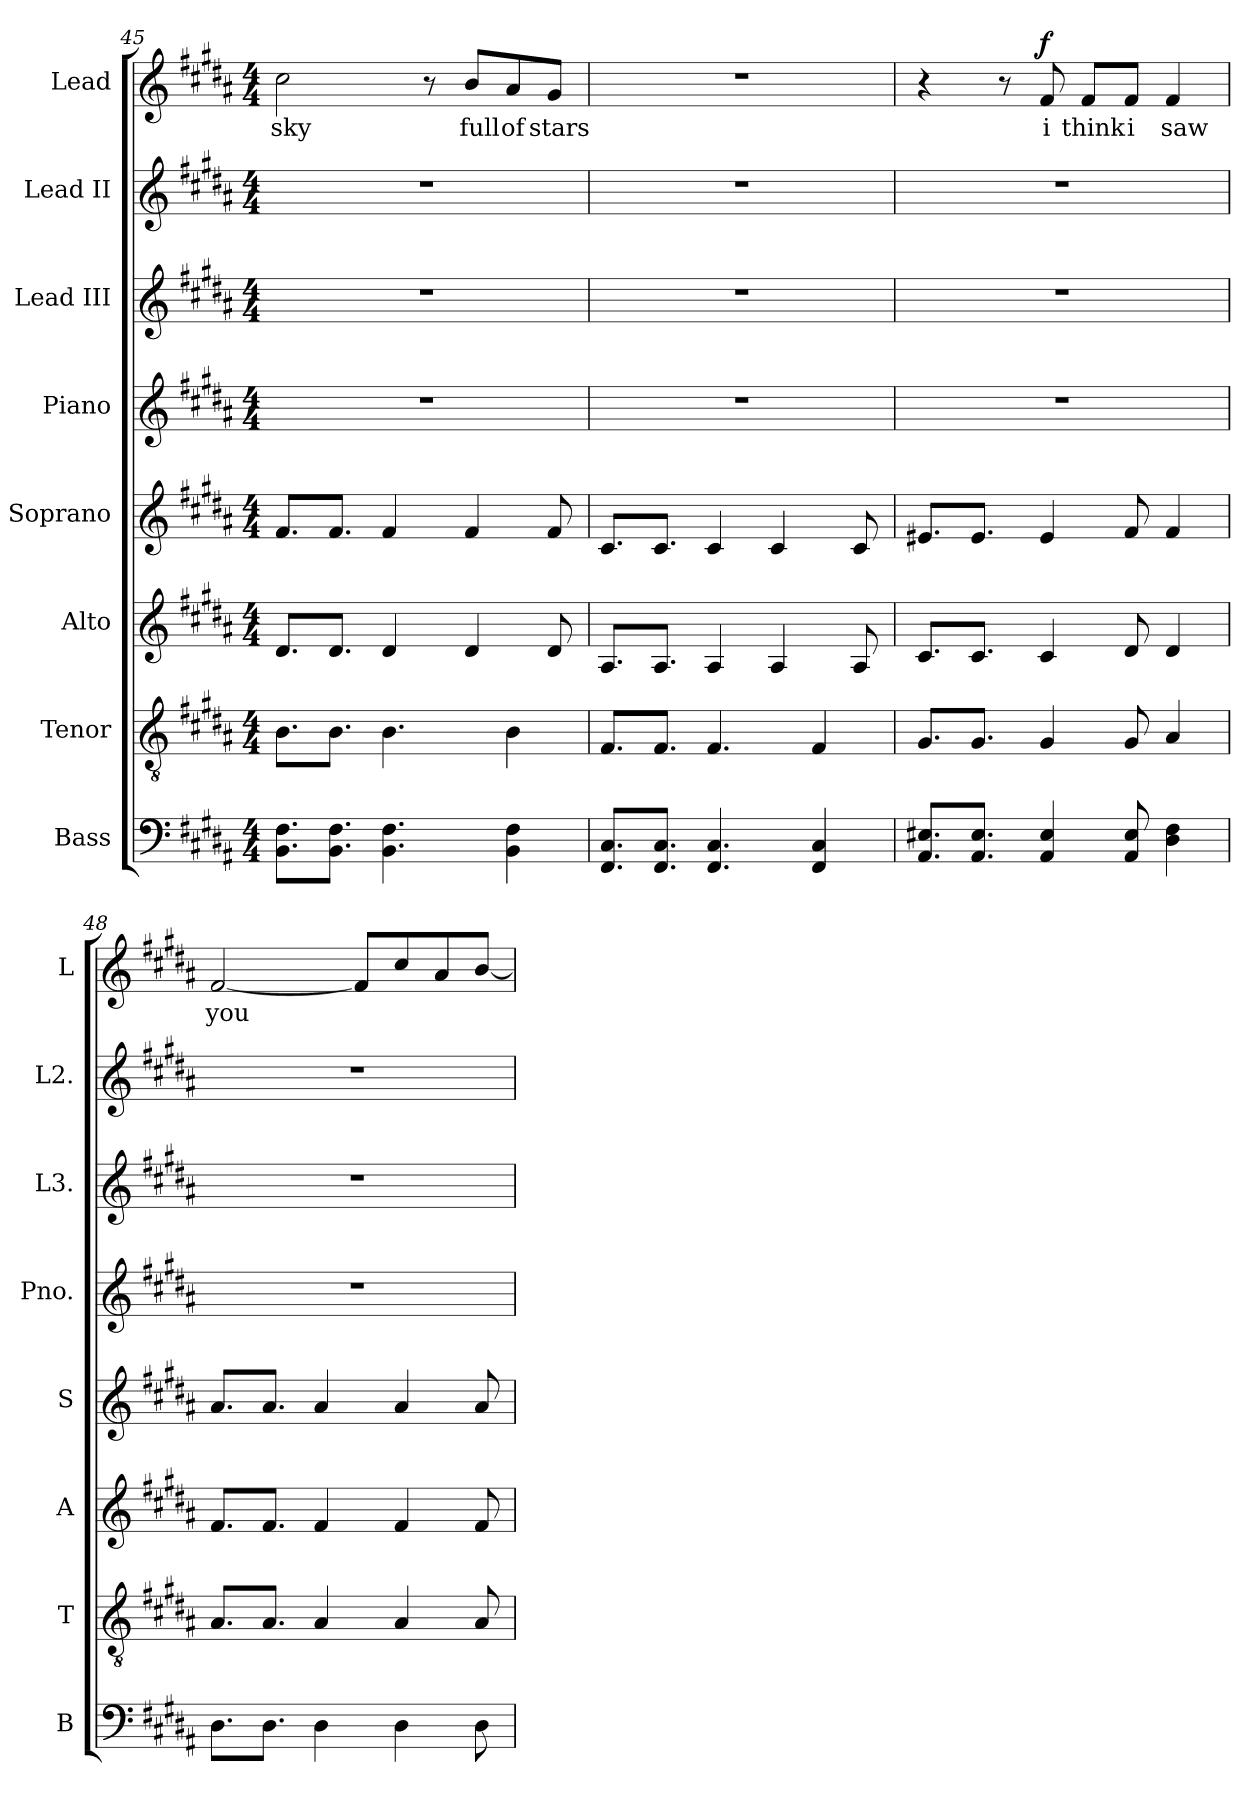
**kern	**kern	**kern	**kern	**kern	**kern	**kern	**kern	**text	**dynam
*part8	*part7	*part6	*part5	*part4	*part3	*part2	*part1	*part1	*part1
*staff8	*staff7	*staff6	*staff5	*staff4	*staff3	*staff2	*staff1	*staff1	*staff1
*I"Bass	*I"Tenor	*I"Alto	*I"Soprano	*I"Piano	*I"Lead III	*I"Lead II	*I"Lead	*	*
*I'B	*I'T	*I'A	*I'S	*I'Pno.	*I'L3.	*I'L2.	*I'L	*	*
*clefF4	*clefGv2	*clefG2	*clefG2	*clefG2	*clefG2	*clefG2	*clefG2	*	*
*k[f#c#g#d#a#]	*k[f#c#g#d#a#]	*k[f#c#g#d#a#]	*k[f#c#g#d#a#]	*k[f#c#g#d#a#]	*k[f#c#g#d#a#]	*k[f#c#g#d#a#]	*k[f#c#g#d#a#]	*	*
*M4/4	*M4/4	*M4/4	*M4/4	*M4/4	*M4/4	*M4/4	*M4/4	*	*
=45	=45	=45	=45	=45	=45	=45	=45	=45	=45
!	!	!	!	!	!	!	!	!LO:LY:b	!
8.BB\ 8.F#\L	8.B\L	8.d#/L	8.f#/L	1r	1r	1r	2cc#\	sky	.
8.BB\ 8.F#\J	8.B\J	8.d#/J	8.f#/J	.	.	.	.	.	.
4.BB\ 4.F#\	4.B\	4d#/	4f#/	.	.	.	.	.	.
.	.	.	.	.	.	.	8r	.	.
!	!	!	!	!	!	!	!	!LO:LY:b	!
.	.	4d#/	4f#/	.	.	.	8b/L	full	.
!	!	!	!	!	!	!	!	!LO:LY:b	!
4BB\ 4F#\	4B\	.	.	.	.	.	8a#/	of	.
!	!	!	!	!	!	!	!	!LO:LY:b	!
.	.	8d#/	8f#/	.	.	.	8g#/J	stars	.
!!LO:LB:g=z
=46	=46	=46	=46	=46	=46	=46	=46	=46	=46
8.FF#/ 8.C#/L	8.F#/L	8.A#/L	8.c#/L	1r	1r	1r	1r	.	.
8.FF#/ 8.C#/J	8.F#/J	8.A#/J	8.c#/J	.	.	.	.	.	.
4.FF#/ 4.C#/	4.F#/	4A#/	4c#/	.	.	.	.	.	.
.	.	4A#/	4c#/	.	.	.	.	.	.
4FF#/ 4C#/	4F#/	.	.	.	.	.	.	.	.
.	.	8A#/	8c#/	.	.	.	.	.	.
=47	=47	=47	=47	=47	=47	=47	=47	=47	=47
8.AA#/ 8.E#X/L	8.G#/L	8.c#/L	8.e#X/L	1r	1r	1r	4r	.	.
8.AA#/ 8.E#/J	8.G#/J	8.c#/J	8.e#/J	.	.	.	.	.	.
.	.	.	.	.	.	.	8r	.	.
!	!	!	!	!	!	!	!	!LO:LY:b	!LO:DY:a
4AA#/ 4E#/	4G#/	4c#/	4e#/	.	.	.	8f#/	i	f
!	!	!	!	!	!	!	!	!LO:LY:b	!
.	.	.	.	.	.	.	8f#/L	think	.
!	!	!	!	!	!	!	!	!LO:LY:b	!
8AA#/ 8E#/	8G#/	8d#/	8f#/	.	.	.	8f#/J	i	.
!	!	!	!	!	!	!	!	!LO:LY:b	!
4D#\ 4F#\	4A#/	4d#/	4f#/	.	.	.	4f#/	saw	.
=48	=48	=48	=48	=48	=48	=48	=48	=48	=48
!	!	!	!	!	!	!	!	!LO:LY:b	!
8.D#\L	8.A#/L	8.f#/L	8.a#/L	1r	1r	1r	[2f#/	you	.
8.D#\J	8.A#/J	8.f#/J	8.a#/J	.	.	.	.	.	.
4D#\	4A#/	4f#/	4a#/	.	.	.	.	.	.
.	.	.	.	.	.	.	8f#/L]	.	.
4D#\	4A#/	4f#/	4a#/	.	.	.	8cc#/	.	.
.	.	.	.	.	.	.	8a#/	.	.
8D#\	8A#/	8f#/	8a#/	.	.	.	[8b/J	.	.
=	=	=	=	=	=	=	=	=	=
*-	*-	*-	*-	*-	*-	*-	*-	*-	*-
